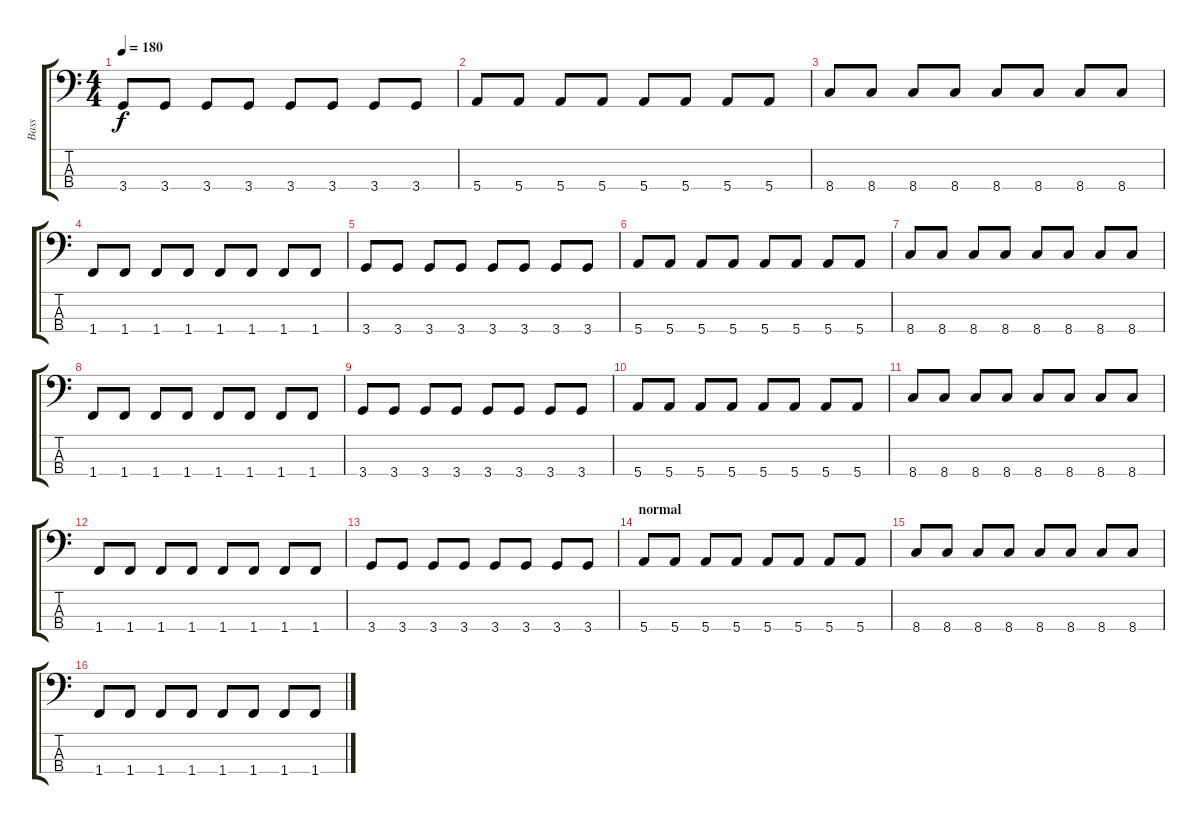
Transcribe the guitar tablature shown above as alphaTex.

\track ("Bass" "Bass") {instrument electricbassfinger}
\staff {score tabs}
\tuning (G2 D2 A1 E1) {hide}
\ts (4 4)
\tempo 180
\clef f4
\ks c
3.4.8{dy f} 3.4.8 3.4.8 3.4.8 3.4.8 3.4.8 3.4.8 3.4.8 |
5.4.8 5.4.8 5.4.8 5.4.8 5.4.8 5.4.8 5.4.8 5.4.8 |
8.4.8 8.4.8 8.4.8 8.4.8 8.4.8 8.4.8 8.4.8 8.4.8 |
1.4.8 1.4.8 1.4.8 1.4.8 1.4.8 1.4.8 1.4.8 1.4.8 |
3.4.8 3.4.8 3.4.8 3.4.8 3.4.8 3.4.8 3.4.8 3.4.8 |
5.4.8 5.4.8 5.4.8 5.4.8 5.4.8 5.4.8 5.4.8 5.4.8 |
8.4.8 8.4.8 8.4.8 8.4.8 8.4.8 8.4.8 8.4.8 8.4.8 |
1.4.8 1.4.8 1.4.8 1.4.8 1.4.8 1.4.8 1.4.8 1.4.8 |
3.4.8 3.4.8 3.4.8 3.4.8 3.4.8 3.4.8 3.4.8 3.4.8 |
5.4.8 5.4.8 5.4.8 5.4.8 5.4.8 5.4.8 5.4.8 5.4.8 |
8.4.8 8.4.8 8.4.8 8.4.8 8.4.8 8.4.8 8.4.8 8.4.8 |
1.4.8 1.4.8 1.4.8 1.4.8 1.4.8 1.4.8 1.4.8 1.4.8 |
3.4.8 3.4.8 3.4.8 3.4.8 3.4.8 3.4.8 3.4.8 3.4.8 |
\section ("" "normal")
5.4.8 5.4.8 5.4.8 5.4.8 5.4.8 5.4.8 5.4.8 5.4.8 |
8.4.8 8.4.8 8.4.8 8.4.8 8.4.8 8.4.8 8.4.8 8.4.8 |
1.4.8 1.4.8 1.4.8 1.4.8 1.4.8 1.4.8 1.4.8 1.4.8
